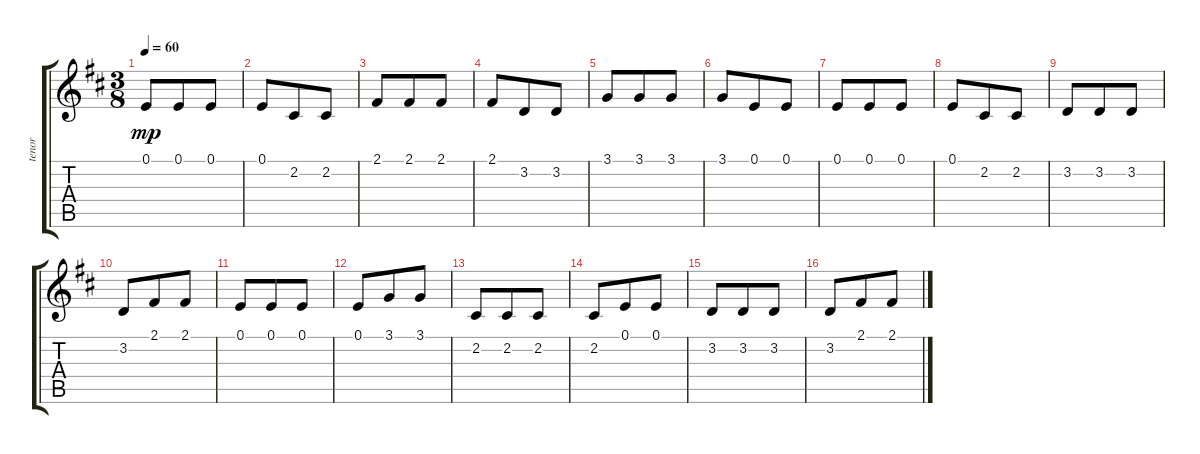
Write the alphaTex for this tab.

\track ("tenor               " "tenor     ") {instrument electricgrandpiano}
\staff {score tabs}
\tuning (E4 B3 G3 D3 A2 E2) {hide}
\ts (3 8)
\tempo 60
\clef g2
\ks d
0.1.8{dy mp} 0.1.8 0.1.8 |
0.1.8 2.2.8 2.2.8 |
2.1.8 2.1.8 2.1.8 |
2.1.8 3.2.8 3.2.8 |
3.1.8 3.1.8 3.1.8 |
3.1.8 0.1.8 0.1.8 |
0.1.8 0.1.8 0.1.8 |
0.1.8 2.2.8 2.2.8 |
3.2.8 3.2.8 3.2.8 |
3.2.8 2.1.8 2.1.8 |
0.1.8 0.1.8 0.1.8 |
0.1.8 3.1.8 3.1.8 |
2.2.8 2.2.8 2.2.8 |
2.2.8 0.1.8 0.1.8 |
3.2.8 3.2.8 3.2.8 |
3.2.8 2.1.8 2.1.8
